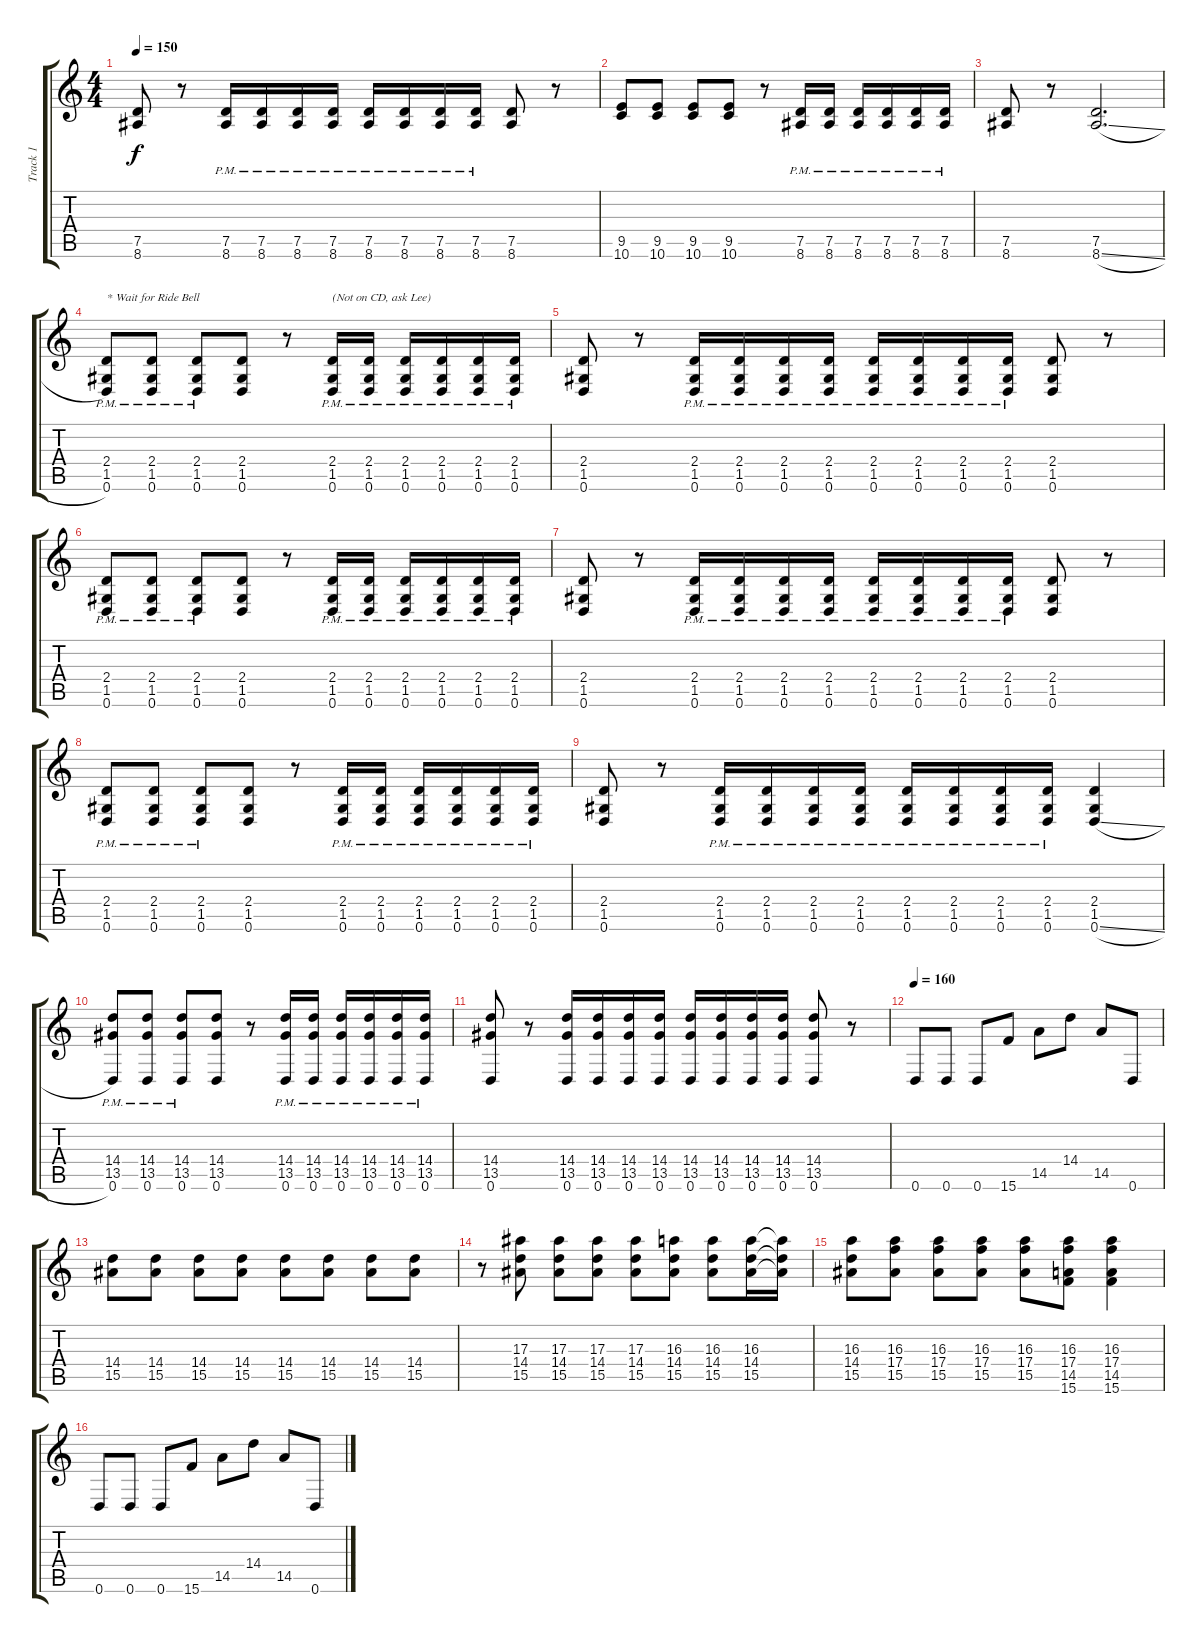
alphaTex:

\track ("Track 1" "Track 1") {instrument overdrivenguitar}
\staff {score tabs}
\tuning (D4 A3 F3 C3 G2 D2) {hide}
\ts (4 4)
\tempo 150
\clef g2
\ks c
(7.5 8.6).8{dy f} r.8 (7.5{pm} 8.6{pm}).16 (7.5{pm} 8.6{pm}).16 (7.5{pm} 8.6{pm}).16 (7.5{pm} 8.6{pm}).16 (7.5{pm} 8.6{pm}).16 (7.5{pm} 8.6{pm}).16 (7.5{pm} 8.6{pm}).16 (7.5{pm} 8.6{pm}).16 (7.5 8.6).8 r.8 |
(9.5 10.6).8 (9.5 10.6).8 (9.5 10.6).8 (9.5 10.6).8 r.8 (7.5{pm} 8.6{pm}).16 (7.5{pm} 8.6{pm}).16 (7.5{pm} 8.6{pm}).16 (7.5{pm} 8.6{pm}).16 (7.5{pm} 8.6{pm}).16 (7.5{pm} 8.6{pm}).16 |
(7.5 8.6).8 r.8 (7.5 8.6{sl}).2{d} |
(2.4{pm} 1.5{pm} 0.6{pm}).8{txt "* Wait for Ride Bell "} (2.4{pm} 1.5{pm} 0.6{pm}).8 (2.4{pm} 1.5{pm} 0.6{pm}).8 (2.4 1.5 0.6).8 r.8 (2.4{pm} 1.5{pm} 0.6{pm}).16{txt "(Not on CD, ask Lee)"} (2.4{pm} 1.5{pm} 0.6{pm}).16 (2.4{pm} 1.5{pm} 0.6{pm}).16 (2.4{pm} 1.5{pm} 0.6{pm}).16 (2.4{pm} 1.5{pm} 0.6{pm}).16 (2.4{pm} 1.5{pm} 0.6{pm}).16 |
(2.4 1.5 0.6).8 r.8 (2.4{pm} 1.5{pm} 0.6{pm}).16 (2.4{pm} 1.5{pm} 0.6{pm}).16 (2.4{pm} 1.5{pm} 0.6{pm}).16 (2.4{pm} 1.5{pm} 0.6{pm}).16 (2.4{pm} 1.5{pm} 0.6{pm}).16 (2.4{pm} 1.5{pm} 0.6{pm}).16 (2.4{pm} 1.5{pm} 0.6{pm}).16 (2.4{pm} 1.5{pm} 0.6{pm}).16 (2.4 1.5 0.6).8 r.8 |
(2.4{pm} 1.5{pm} 0.6{pm}).8 (2.4{pm} 1.5{pm} 0.6{pm}).8 (2.4{pm} 1.5{pm} 0.6{pm}).8 (2.4 1.5 0.6).8 r.8 (2.4{pm} 1.5{pm} 0.6{pm}).16 (2.4{pm} 1.5{pm} 0.6{pm}).16 (2.4{pm} 1.5{pm} 0.6{pm}).16 (2.4{pm} 1.5{pm} 0.6{pm}).16 (2.4{pm} 1.5{pm} 0.6{pm}).16 (2.4{pm} 1.5{pm} 0.6{pm}).16 |
(2.4 1.5 0.6).8 r.8 (2.4{pm} 1.5{pm} 0.6{pm}).16 (2.4{pm} 1.5{pm} 0.6{pm}).16 (2.4{pm} 1.5{pm} 0.6{pm}).16 (2.4{pm} 1.5{pm} 0.6{pm}).16 (2.4{pm} 1.5{pm} 0.6{pm}).16 (2.4{pm} 1.5{pm} 0.6{pm}).16 (2.4{pm} 1.5{pm} 0.6{pm}).16 (2.4{pm} 1.5{pm} 0.6{pm}).16 (2.4 1.5 0.6).8 r.8 |
(2.4{pm} 1.5{pm} 0.6{pm}).8 (2.4{pm} 1.5{pm} 0.6{pm}).8 (2.4{pm} 1.5{pm} 0.6{pm}).8 (2.4 1.5 0.6).8 r.8 (2.4{pm} 1.5{pm} 0.6{pm}).16 (2.4{pm} 1.5{pm} 0.6{pm}).16 (2.4{pm} 1.5{pm} 0.6{pm}).16 (2.4{pm} 1.5{pm} 0.6{pm}).16 (2.4{pm} 1.5{pm} 0.6{pm}).16 (2.4{pm} 1.5{pm} 0.6{pm}).16 |
(2.4 1.5 0.6).8 r.8 (2.4{pm} 1.5{pm} 0.6{pm}).16 (2.4{pm} 1.5{pm} 0.6{pm}).16 (2.4{pm} 1.5{pm} 0.6{pm}).16 (2.4{pm} 1.5{pm} 0.6{pm}).16 (2.4{pm} 1.5{pm} 0.6{pm}).16 (2.4{pm} 1.5{pm} 0.6{pm}).16 (2.4{pm} 1.5{pm} 0.6{pm}).16 (2.4{pm} 1.5{pm} 0.6{pm}).16 (2.4 1.5 0.6{sl}).4 |
(14.4{pm} 13.5{pm} 0.6{pm}).8 (14.4{pm} 13.5{pm} 0.6{pm}).8 (14.4{pm} 13.5{pm} 0.6{pm}).8 (14.4 13.5 0.6).8 r.8 (14.4{pm} 13.5{pm} 0.6{pm}).16 (14.4{pm} 13.5{pm} 0.6{pm}).16 (14.4{pm} 13.5{pm} 0.6{pm}).16 (14.4{pm} 13.5{pm} 0.6{pm}).16 (14.4{pm} 13.5{pm} 0.6{pm}).16 (14.4{pm} 13.5{pm} 0.6{pm}).16 |
(14.4 13.5 0.6).8 r.8 (14.4 13.5 0.6).16 (14.4 13.5 0.6).16 (14.4 13.5 0.6).16 (14.4 13.5 0.6).16 (14.4 13.5 0.6).16 (14.4 13.5 0.6).16 (14.4 13.5 0.6).16 (14.4 13.5 0.6).16 (14.4 13.5 0.6).8 r.8 |
\tempo 160
0.6.8 0.6.8 0.6.8 15.6.8 14.5.8 14.4.8 14.5.8 0.6.8 |
(14.4 15.5).8 (14.4 15.5).8 (14.4 15.5).8 (14.4 15.5).8 (14.4 15.5).8 (14.4 15.5).8 (14.4 15.5).8 (14.4 15.5).8 |
r.8 (17.3 14.4 15.5).8 (17.3 14.4 15.5).8 (17.3 14.4 15.5).8 (17.3 14.4 15.5).8 (16.3 14.4 15.5).8 (16.3 14.4 15.5).8 (16.3 14.4 15.5).16 (16.3{t} 14.4{t} 15.5{t}).16 |
(16.3 14.4 15.5).8 (16.3 17.4 15.5).8 (16.3 17.4 15.5).8 (16.3 17.4 15.5).8 (16.3 17.4 15.5).8 (16.3 17.4 14.5 15.6).8 (16.3 17.4 14.5 15.6).4 |
0.6.8 0.6.8 0.6.8 15.6.8 14.5.8 14.4.8 14.5.8 0.6.8
